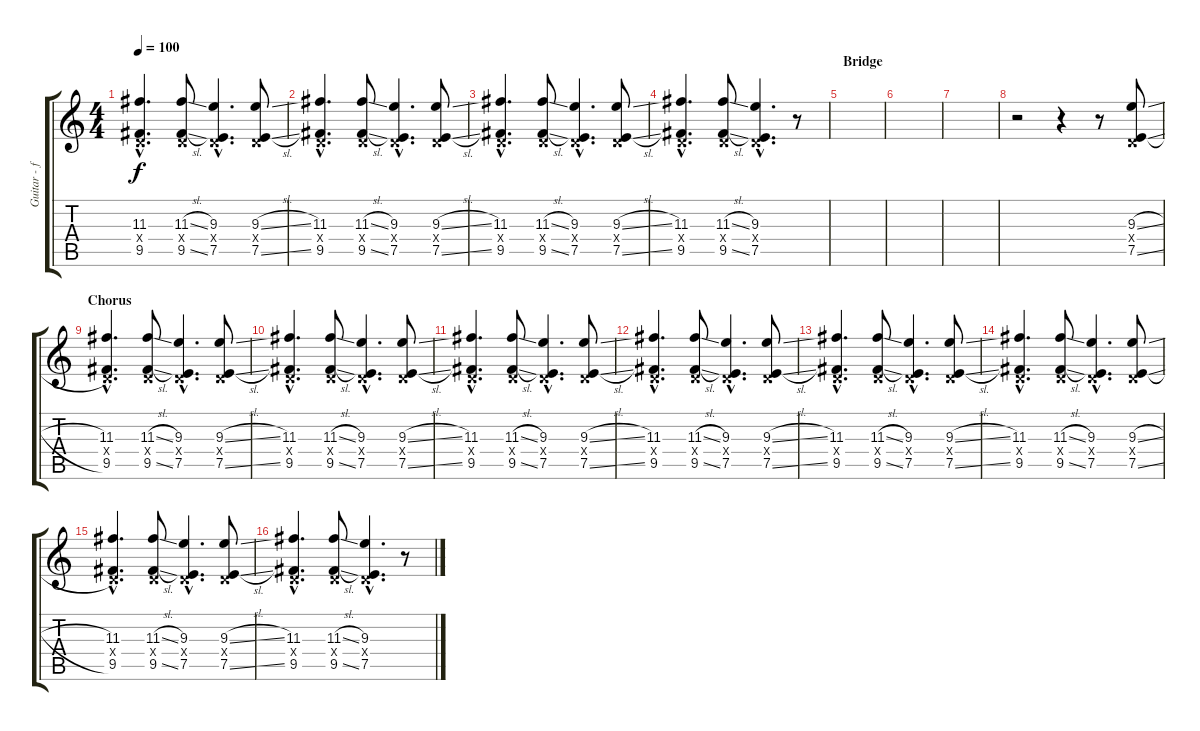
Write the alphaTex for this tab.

\track ("Guitar - fills" "Guitar - f") {instrument distortionguitar}
\staff {score tabs}
\tuning (E4 B3 G3 D3 A2 E2) {hide}
\ts (4 4)
\tempo 100
\clef g2
\ks c
(11.3{hac} 0.4{hac x} 9.5{hac}).4{d dy f} (11.3{sl} 0.4{x} 9.5{sl}).8 (9.3{hac} 0.4{hac x} 7.5{hac}).4{d} (9.3{sl} 0.4{x} 7.5{sl}).8 |
(11.3{hac} 0.4{hac x} 9.5{hac}).4{d} (11.3{sl} 0.4{x} 9.5{sl}).8 (9.3{hac} 0.4{hac x} 7.5{hac}).4{d} (9.3{sl} 0.4{x} 7.5{sl}).8 |
(11.3{hac} 0.4{hac x} 9.5{hac}).4{d} (11.3{sl} 0.4{x} 9.5{sl}).8 (9.3{hac} 0.4{hac x} 7.5{hac}).4{d} (9.3{sl} 0.4{x} 7.5{sl}).8 |
(11.3{hac} 0.4{hac x} 9.5{hac}).4{d} (11.3{sl} 0.4{x} 9.5{sl}).8 (9.3{hac} 0.4{hac x} 7.5{hac}).4{d} r.8 |
\section ("" "Bridge")
|
|
|
r.2 r.4 r.8 (9.3{sl} 0.4{x} 7.5{sl}).8 |
\section ("" "Chorus")
(11.3{hac} 0.4{hac x} 9.5{hac}).4{d} (11.3{sl} 0.4{x} 9.5{sl}).8 (9.3{hac} 0.4{hac x} 7.5{hac}).4{d} (9.3{sl} 0.4{x} 7.5{sl}).8 |
(11.3{hac} 0.4{hac x} 9.5{hac}).4{d} (11.3{sl} 0.4{x} 9.5{sl}).8 (9.3{hac} 0.4{hac x} 7.5{hac}).4{d} (9.3{sl} 0.4{x} 7.5{sl}).8 |
(11.3{hac} 0.4{hac x} 9.5{hac}).4{d} (11.3{sl} 0.4{x} 9.5{sl}).8 (9.3{hac} 0.4{hac x} 7.5{hac}).4{d} (9.3{sl} 0.4{x} 7.5{sl}).8 |
(11.3{hac} 0.4{hac x} 9.5{hac}).4{d} (11.3{sl} 0.4{x} 9.5{sl}).8 (9.3{hac} 0.4{hac x} 7.5{hac}).4{d} (9.3{sl} 0.4{x} 7.5{sl}).8 |
(11.3{hac} 0.4{hac x} 9.5{hac}).4{d} (11.3{sl} 0.4{x} 9.5{sl}).8 (9.3{hac} 0.4{hac x} 7.5{hac}).4{d} (9.3{sl} 0.4{x} 7.5{sl}).8 |
(11.3{hac} 0.4{hac x} 9.5{hac}).4{d} (11.3{sl} 0.4{x} 9.5{sl}).8 (9.3{hac} 0.4{hac x} 7.5{hac}).4{d} (9.3{sl} 0.4{x} 7.5{sl}).8 |
(11.3{hac} 0.4{hac x} 9.5{hac}).4{d} (11.3{sl} 0.4{x} 9.5{sl}).8 (9.3{hac} 0.4{hac x} 7.5{hac}).4{d} (9.3{sl} 0.4{x} 7.5{sl}).8 |
(11.3{hac} 0.4{hac x} 9.5{hac}).4{d} (11.3{sl} 0.4{x} 9.5{sl}).8 (9.3{hac} 0.4{hac x} 7.5{hac}).4{d} r.8
